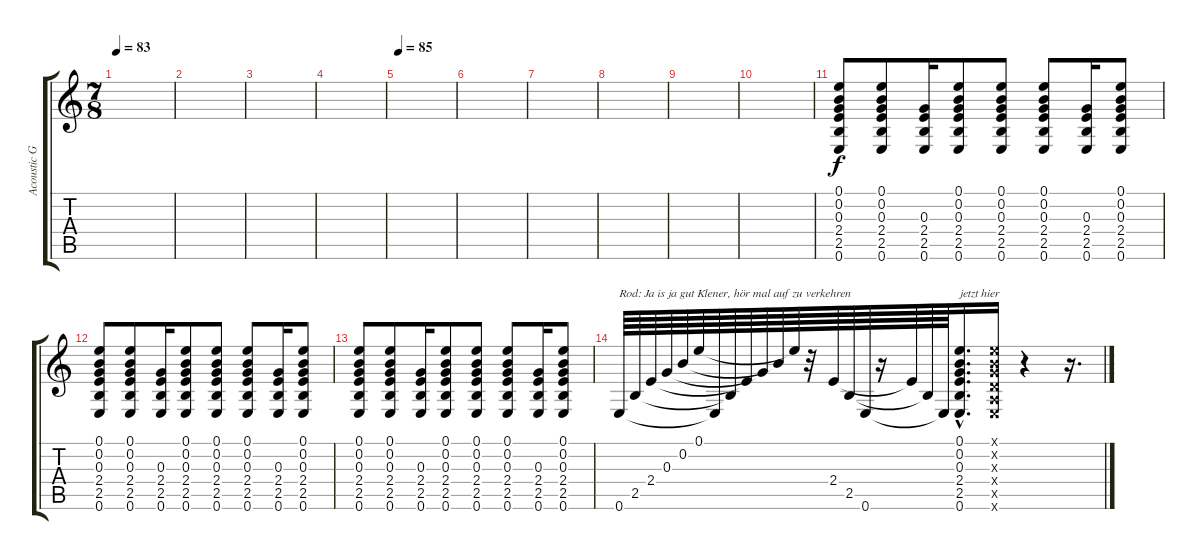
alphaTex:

\track ("Acoustic Guitar" "Acoustic G") {instrument acousticguitarsteel}
\staff {score tabs}
\tuning (E4 B3 G3 D3 A2 E2) {hide}
\ts (7 8)
\tempo 83
\clef g2
\ks c
|
|
|
|
\tempo 85
|
|
|
|
|
|
(0.1 0.2 0.3 2.4 2.5 0.6).8 (0.1 0.2 0.3 2.4 2.5 0.6).8 (0.3 2.4 2.5 0.6).16 (0.1 0.2 0.3 2.4 2.5 0.6).8 (0.1 0.2 0.3 2.4 2.5 0.6).8 (0.1 0.2 0.3 2.4 2.5 0.6).8 (0.3 2.4 2.5 0.6).16 (0.1 0.2 0.3 2.4 2.5 0.6).8 |
(0.1 0.2 0.3 2.4 2.5 0.6).8 (0.1 0.2 0.3 2.4 2.5 0.6).8 (0.3 2.4 2.5 0.6).16 (0.1 0.2 0.3 2.4 2.5 0.6).8 (0.1 0.2 0.3 2.4 2.5 0.6).8 (0.1 0.2 0.3 2.4 2.5 0.6).8 (0.3 2.4 2.5 0.6).16 (0.1 0.2 0.3 2.4 2.5 0.6).8 |
(0.1 0.2 0.3 2.4 2.5 0.6).8 (0.1 0.2 0.3 2.4 2.5 0.6).8 (0.3 2.4 2.5 0.6).16 (0.1 0.2 0.3 2.4 2.5 0.6).8 (0.1 0.2 0.3 2.4 2.5 0.6).8 (0.1 0.2 0.3 2.4 2.5 0.6).8 (0.3 2.4 2.5 0.6).16 (0.1 0.2 0.3 2.4 2.5 0.6).8 |
0.6.64{txt "Rod: Ja is ja gut Klener, hör mal auf zu verkehren"} 2.5.64 2.4.64 0.3.64 0.2.64 0.1.64 0.6{t}.64 2.5{t}.64 2.4{t}.64 0.3{t}.64 0.2{t}.64 0.1{t}.64 r.32 2.4.64 2.5.64 0.6.64 r.16 2.4{t}.64 2.5{t}.64 0.6{t}.64 (0.1{hac} 0.2{hac} 0.3{hac} 2.4{hac} 2.5{hac} 0.6{hac}).16{d txt "jetzt hier"} (0.1{x} 0.2{x} 0.3{x} 0.4{x} 0.5{x} 0.6{x}).16 r.4 r.16{d}
